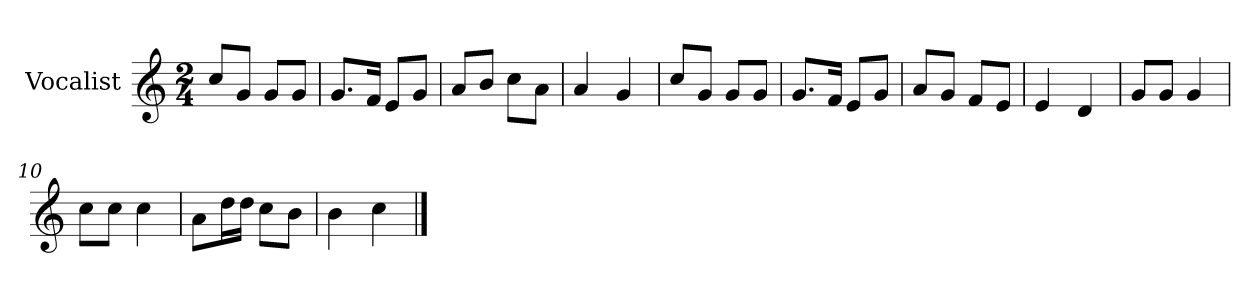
**kern
*part1
*staff1
*I"Vocalist
*k[]
*C:
*M2/4
=1
8ccL
8gJ
8gL
8gJ
=2
8.gL
16fJk
8eL
8gJ
=3
8aL
8bJ
8ccL
8aJ
=4
4a
4g
=5
8ccL
8gJ
8gL
8gJ
=6
8.gL
16fJk
8eL
8gJ
=7
8aL
8gJ
8fL
8eJ
=8
4e
4d
=9
8gL
8gJ
4g
=10
8ccL
8ccJ
4cc
=11
8aL
16ddL
16ddJJ
8ccL
8bJ
=12
4b
4cc
==
*-
